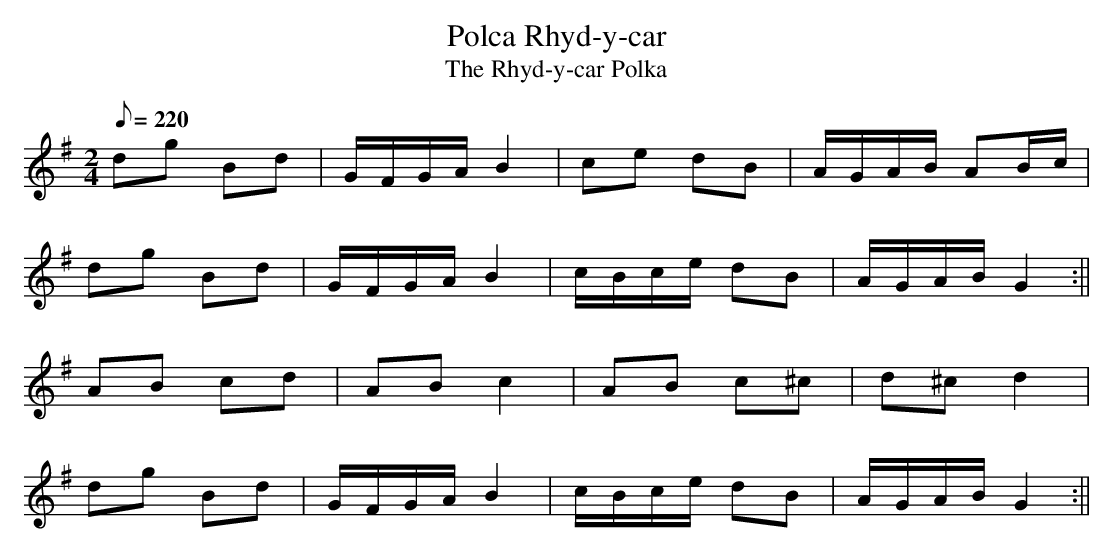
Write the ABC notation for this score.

X:1
T:Polca Rhyd-y-car
T:The Rhyd-y-car Polka
M:2/4
L:1/8
Q:220
K:G
dg Bd|G/F/G/A/B2|ce dB|A/G/A/B/ AB/c/|
dg Bd|G/F/G/A/B2|c/B/c/e/ dB|A/G/A/B/G2:||
AB cd|ABc2|AB c^c|d^cd2|
dg Bd|G/F/G/A/B2|c/B/c/e/ dB|A/G/A/B/G2:||
